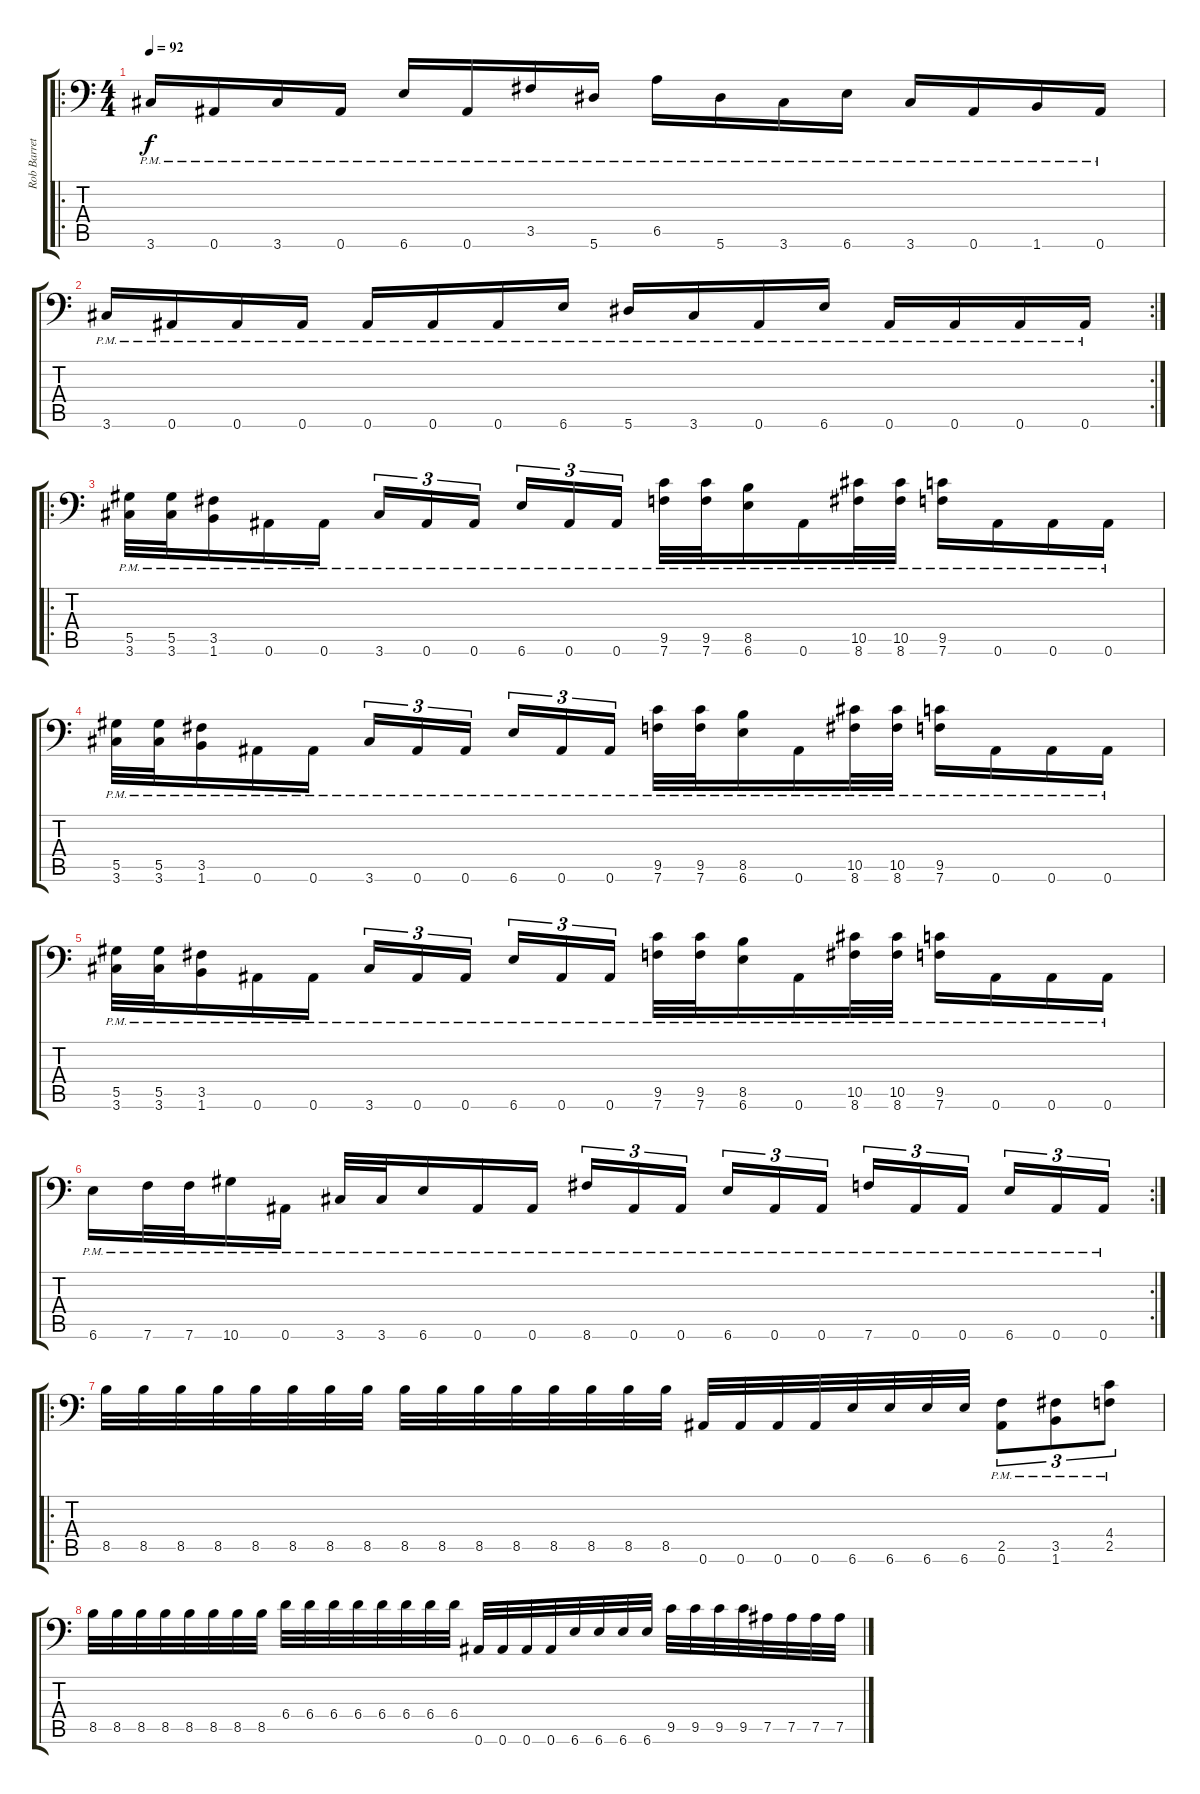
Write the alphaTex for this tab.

\track ("Rob Barrett (Rhythm)" "Rob Barret") {instrument distortionguitar}
\staff {score tabs}
\tuning (Bb3 F3 Db3 Ab2 Eb2 Bb1) {hide}
\ro
\ts (4 4)
\tempo 92
\clef f4
\ks c
3.6{pm}.16{dy f} 0.6{pm}.16 3.6{pm}.16 0.6{pm}.16 6.6{pm}.16 0.6{pm}.16 3.5{pm}.16 5.6{pm}.16 6.5{pm}.16 5.6{pm}.16 3.6{pm}.16 6.6{pm}.16 3.6{pm}.16 0.6{pm}.16 1.6{pm}.16 0.6{pm}.16 |
\rc 2
3.6{pm}.16 0.6{pm}.16 0.6{pm}.16 0.6{pm}.16 0.6{pm}.16 0.6{pm}.16 0.6{pm}.16 6.6{pm}.16 5.6{pm}.16 3.6{pm}.16 0.6{pm}.16 6.6{pm}.16 0.6{pm}.16 0.6{pm}.16 0.6{pm}.16 0.6{pm}.16 |
\ro
(5.5{pm} 3.6{pm}).32 (5.5{pm} 3.6{pm}).32 (3.5{pm} 1.6{pm}).16 0.6{pm}.16 0.6{pm}.16 3.6{pm}.16{tu (3 2)} 0.6{pm}.16{tu (3 2)} 0.6{pm}.16{tu (3 2) beam splitsecondary} 6.6{pm}.16{tu (3 2)} 0.6{pm}.16{tu (3 2)} 0.6{pm}.16{tu (3 2)} (9.5{pm} 7.6{pm}).32 (9.5{pm} 7.6{pm}).32 (8.5{pm} 6.6{pm}).16 0.6{pm}.16 (10.5{pm} 8.6{pm}).32 (10.5{pm} 8.6{pm}).32 (9.5{pm} 7.6{pm}).16 0.6{pm}.16 0.6{pm}.16 0.6{pm}.16 |
(5.5{pm} 3.6{pm}).32 (5.5{pm} 3.6{pm}).32 (3.5{pm} 1.6{pm}).16 0.6{pm}.16 0.6{pm}.16 3.6{pm}.16{tu (3 2)} 0.6{pm}.16{tu (3 2)} 0.6{pm}.16{tu (3 2) beam splitsecondary} 6.6{pm}.16{tu (3 2)} 0.6{pm}.16{tu (3 2)} 0.6{pm}.16{tu (3 2)} (9.5{pm} 7.6{pm}).32 (9.5{pm} 7.6{pm}).32 (8.5{pm} 6.6{pm}).16 0.6{pm}.16 (10.5{pm} 8.6{pm}).32 (10.5{pm} 8.6{pm}).32 (9.5{pm} 7.6{pm}).16 0.6{pm}.16 0.6{pm}.16 0.6{pm}.16 |
(5.5{pm} 3.6{pm}).32 (5.5{pm} 3.6{pm}).32 (3.5{pm} 1.6{pm}).16 0.6{pm}.16 0.6{pm}.16 3.6{pm}.16{tu (3 2)} 0.6{pm}.16{tu (3 2)} 0.6{pm}.16{tu (3 2) beam splitsecondary} 6.6{pm}.16{tu (3 2)} 0.6{pm}.16{tu (3 2)} 0.6{pm}.16{tu (3 2)} (9.5{pm} 7.6{pm}).32 (9.5{pm} 7.6{pm}).32 (8.5{pm} 6.6{pm}).16 0.6{pm}.16 (10.5{pm} 8.6{pm}).32 (10.5{pm} 8.6{pm}).32 (9.5{pm} 7.6{pm}).16 0.6{pm}.16 0.6{pm}.16 0.6{pm}.16 |
\rc 2
6.6{pm}.16 7.6{pm}.32 7.6{pm}.32 10.6{pm}.16 0.6{pm}.16 3.6{pm}.32 3.6{pm}.32 6.6{pm}.16 0.6{pm}.16 0.6{pm}.16 8.6{pm}.16{tu (3 2)} 0.6{pm}.16{tu (3 2)} 0.6{pm}.16{tu (3 2) beam splitsecondary} 6.6{pm}.16{tu (3 2)} 0.6{pm}.16{tu (3 2)} 0.6{pm}.16{tu (3 2)} 7.6{pm}.16{tu (3 2)} 0.6{pm}.16{tu (3 2)} 0.6{pm}.16{tu (3 2) beam splitsecondary} 6.6{pm}.16{tu (3 2)} 0.6{pm}.16{tu (3 2)} 0.6{pm}.16{tu (3 2)} |
\ro
8.5.32 8.5.32 8.5.32 8.5.32 8.5.32 8.5.32 8.5.32 8.5.32 8.5.32 8.5.32 8.5.32 8.5.32 8.5.32 8.5.32 8.5.32 8.5.32 0.6.32 0.6.32 0.6.32 0.6.32 6.6.32 6.6.32 6.6.32 6.6.32 (2.5{pm} 0.6).8{tu (3 2)} (3.5{pm} 1.6).8{tu (3 2)} (4.4{pm} 2.5).8{tu (3 2)} |
8.5.32 8.5.32 8.5.32 8.5.32 8.5.32 8.5.32 8.5.32 8.5.32 6.4.32 6.4.32 6.4.32 6.4.32 6.4.32 6.4.32 6.4.32 6.4.32 0.6.32 0.6.32 0.6.32 0.6.32 6.6.32 6.6.32 6.6.32 6.6.32 9.5.32 9.5.32 9.5.32 9.5.32 7.5.32 7.5.32 7.5.32 7.5.32
